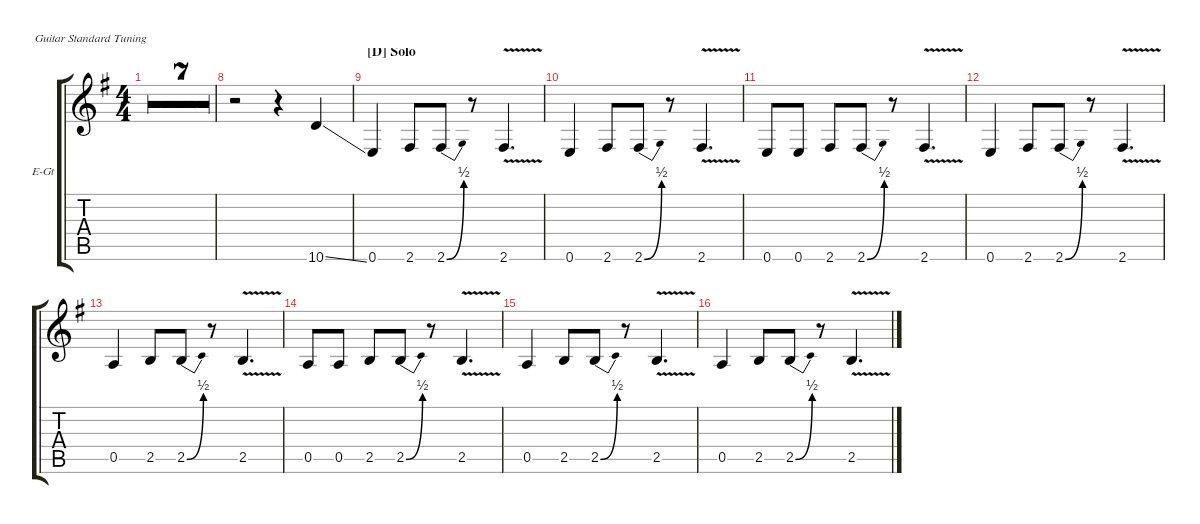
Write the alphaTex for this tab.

\hideDynamics
\bracketExtendMode groupsimilarinstruments
\firstSystemTrackNameOrientation horizontal
\otherSystemsTrackNameOrientation horizontal
\track ("E.Guitar Rythm 1" "E-Gt") {multiBarRest instrument distortionguitar}
\staff {score tabs}
\tuning (E4 B3 G3 D3 A2 E2)
\ts (4 4)
\tempo 112
\clef g2
\ks eminor
r.1{dy f} |
r.1 |
r.1 |
r.1 |
r.1 |
r.1 |
r.1 |
r.2 r.4 10.6{ss}.4 |
\section ("D" "Solo")
0.6.4 2.6.8 2.6{be (bend 0 0 60 2)}.8 r.8 2.6{v}.4{d} |
0.6.4 2.6.8 2.6{be (bend 0 0 60 2)}.8 r.8 2.6{v}.4{d} |
0.6.8 0.6.8 2.6.8 2.6{be (bend 0 0 60 2)}.8 r.8 2.6{v}.4{d} |
0.6.4 2.6.8 2.6{be (bend 0 0 60 2)}.8 r.8 2.6{v}.4{d} |
0.5.4 2.5.8 2.5{be (bend 0 0 60 2)}.8 r.8 2.5{v}.4{d} |
0.5.8 0.5.8 2.5.8 2.5{be (bend 0 0 60 2)}.8 r.8 2.5{v}.4{d} |
0.5.4 2.5.8 2.5{be (bend 0 0 60 2)}.8 r.8 2.5{v}.4{d} |
0.5.4 2.5.8 2.5{be (bend 0 0 60 2)}.8 r.8 2.5{v}.4{d}
